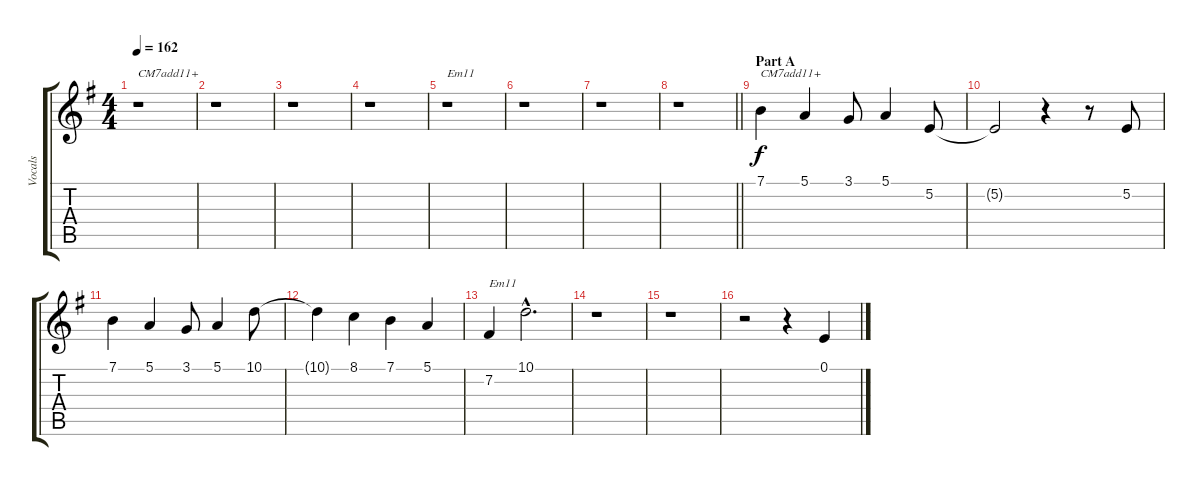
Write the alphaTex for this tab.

\track ("Vocals" "Vocals") {instrument trumpet}
\staff {score tabs}
\tuning (E4 B3 G3 D3 A2 E2) {hide}
\ts (4 4)
\tempo 162
\clef g2
\ks g
r.1{txt "CM7add11+" dy f} |
r.1 |
r.1 |
r.1 |
r.1{txt "Em11"} |
r.1 |
r.1 |
\barLineRight lightlight
r.1 |
\section ("" "Part A")
7.1.4{txt "CM7add11+"} 5.1.4 3.1.8 5.1.4 5.2.8 |
5.2{t}.2 r.4 r.8 5.2.8 |
7.1.4 5.1.4 3.1.8 5.1.4 10.1.8 |
10.1{t}.4 8.1.4 7.1.4 5.1.4 |
7.2.4{txt "Em11"} 10.1{hac}.2{d} |
r.1 |
r.1 |
r.2 r.4 0.1.4
